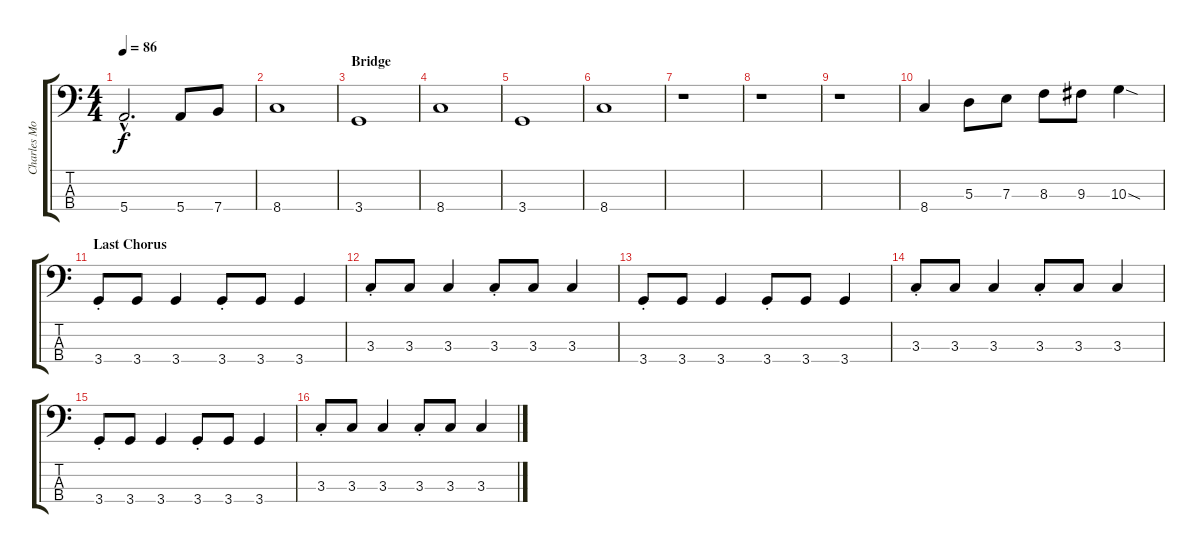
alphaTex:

\track ("Charles Moniz - Bass" "Charles Mo") {instrument electricbassfinger}
\staff {score tabs}
\tuning (G2 D2 A1 E1) {hide}
\ts (4 4)
\tempo 86
\clef f4
\ks c
5.4{hac}.2{d dy f} 5.4.8 7.4.8 |
8.4.1 |
\section ("" "Bridge")
3.4.1 |
8.4.1 |
3.4.1 |
8.4.1 |
r.1 |
r.1 |
r.1 |
8.4.4 5.3.8 7.3.8 8.3.8 9.3.8 10.3{sod}.4 |
\section ("" "Last Chorus")
3.4{st}.8 3.4.8 3.4.4 3.4{st}.8 3.4.8 3.4.4 |
3.3{st}.8 3.3.8 3.3.4 3.3{st}.8 3.3.8 3.3.4 |
3.4{st}.8 3.4.8 3.4.4 3.4{st}.8 3.4.8 3.4.4 |
3.3{st}.8 3.3.8 3.3.4 3.3{st}.8 3.3.8 3.3.4 |
3.4{st}.8 3.4.8 3.4.4 3.4{st}.8 3.4.8 3.4.4 |
3.3{st}.8 3.3.8 3.3.4 3.3{st}.8 3.3.8 3.3.4
